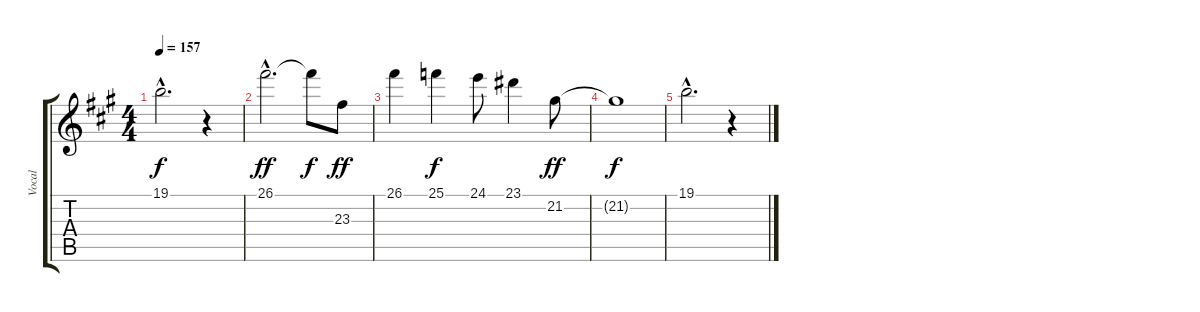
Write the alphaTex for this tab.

\track ("Vocal" "Vocal") {instrument shakuhachi}
\staff {score tabs}
\tuning (E4 B3 G3 D3 A2 E2) {hide}
\ts (4 4)
\tempo 157
\clef g2
\ks a
19.1{hac}.2{d dy f} r.4 |
26.1{hac}.2{d dy ff volume 7} 26.1{t}.8{dy f} 23.3.8{dy ff} |
26.1.4{volume 4} 25.1.4{dy f} 24.1.8 23.1.4 21.2.8{dy ff} |
21.2{t}.1{dy f} |
19.1{hac}.2{d volume 3} r.4
